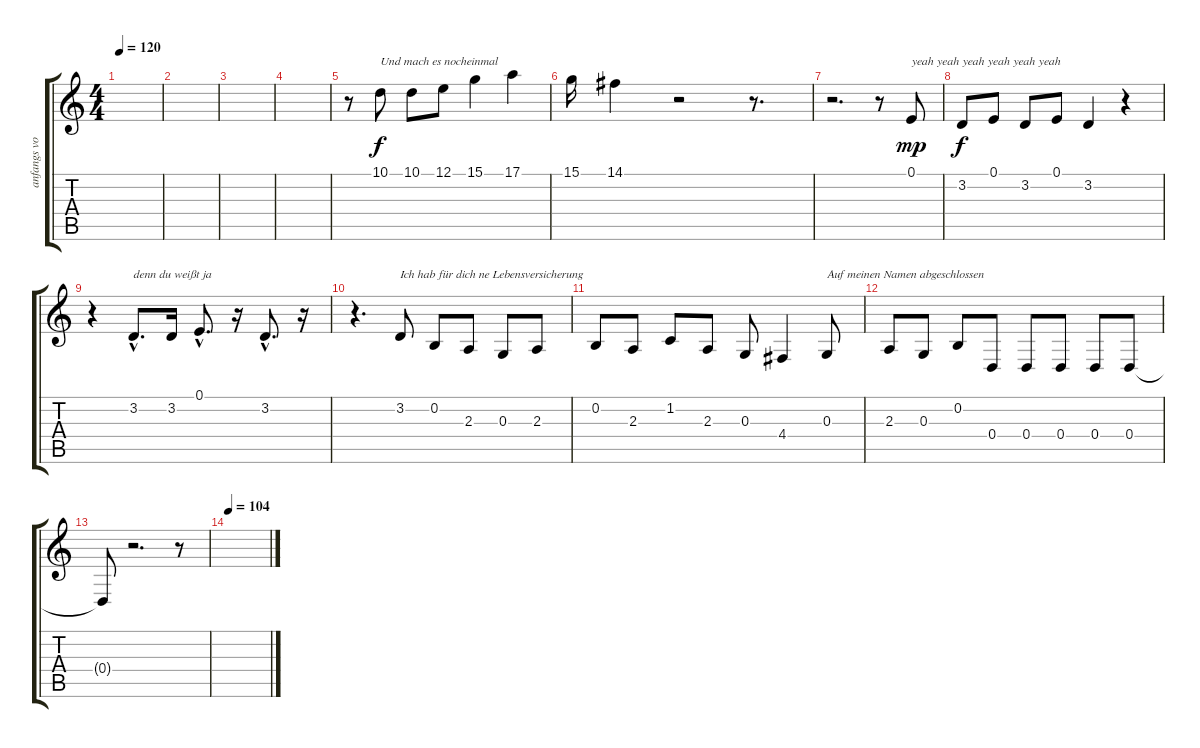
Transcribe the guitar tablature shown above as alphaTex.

\track ("anfangs voice,michael stimme etc" "anfangs vo") {instrument pad7halo}
\staff {score tabs}
\tuning (E4 B3 G3 D3 A2 E2) {hide}
\ts (4 4)
\tempo 120
\clef g2
\ks c
|
|
|
|
r.8 10.1.8{txt "Und mach es nocheinmal"} 10.1.8 12.1.8 15.1.4 17.1.4 |
15.1.16 14.1.4 r.2 r.8{d} |
r.2{d} r.8 0.1.8{txt "yeah yeah yeah yeah yeah yeah" dy mp} |
3.2.8{dy f} 0.1.8 3.2.8 0.1.8 3.2.4 r.4 |
r.4 3.2{hac}.8{d txt "denn du weißt ja"} 3.2.16 0.1{hac}.8{d} r.16 3.2{hac}.8{d} r.16 |
r.4{d} 3.2.8{txt "Ich hab für dich ne Lebensversicherung"} 0.2.8 2.3.8 0.3.8 2.3.8 |
0.2.8 2.3.8 1.2.8 2.3.8 0.3.8 4.4.4 0.3.8{txt "Auf meinen Namen abgeschlossen"} |
2.3.8 0.3.8 0.2.8 0.4.8 0.4.8 0.4.8 0.4.8 0.4.8 |
0.4{t}.8 r.2{d} r.8 |
\tempo 104
